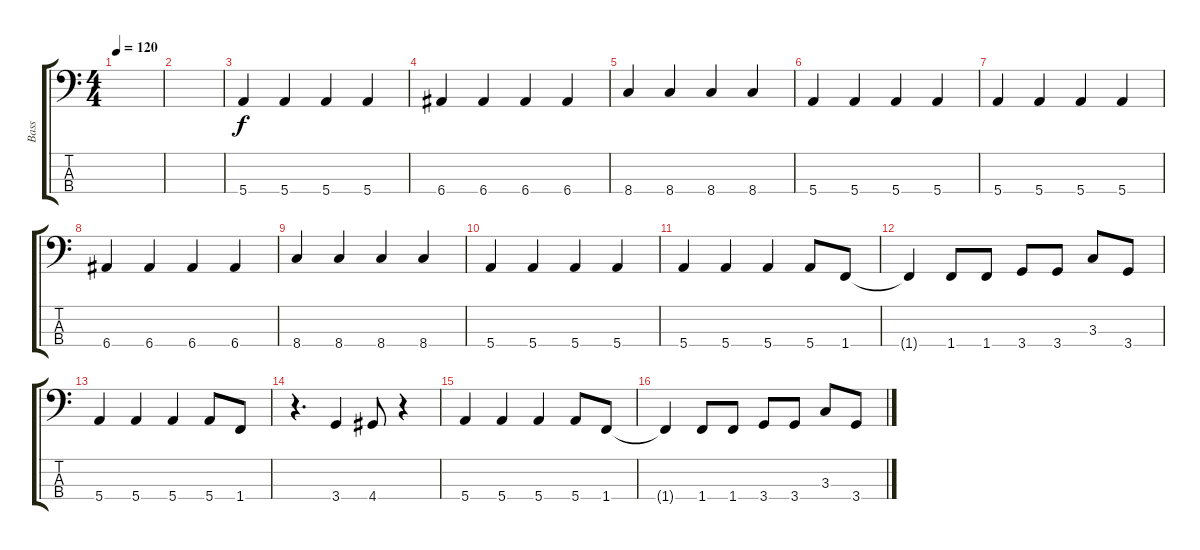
\track ("Bass" "Bass") {instrument electricbasspick}
\staff {score tabs}
\tuning (G2 D2 A1 E1) {hide}
\ts (4 4)
\tempo 120
\clef f4
\ks c
|
|
5.4.4 5.4.4 5.4.4 5.4.4 |
6.4.4 6.4.4 6.4.4 6.4.4 |
8.4.4 8.4.4 8.4.4 8.4.4 |
5.4.4 5.4.4 5.4.4 5.4.4 |
5.4.4 5.4.4 5.4.4 5.4.4 |
6.4.4 6.4.4 6.4.4 6.4.4 |
8.4.4 8.4.4 8.4.4 8.4.4 |
5.4.4 5.4.4 5.4.4 5.4.4 |
5.4.4 5.4.4 5.4.4 5.4.8 1.4.8 |
1.4{t}.4 1.4.8 1.4.8 3.4.8 3.4.8 3.3.8 3.4.8 |
5.4.4 5.4.4 5.4.4 5.4.8 1.4.8 |
r.4{d} 3.4.4 4.4.8 r.4 |
5.4.4 5.4.4 5.4.4 5.4.8 1.4.8 |
1.4{t}.4 1.4.8 1.4.8 3.4.8 3.4.8 3.3.8 3.4.8
